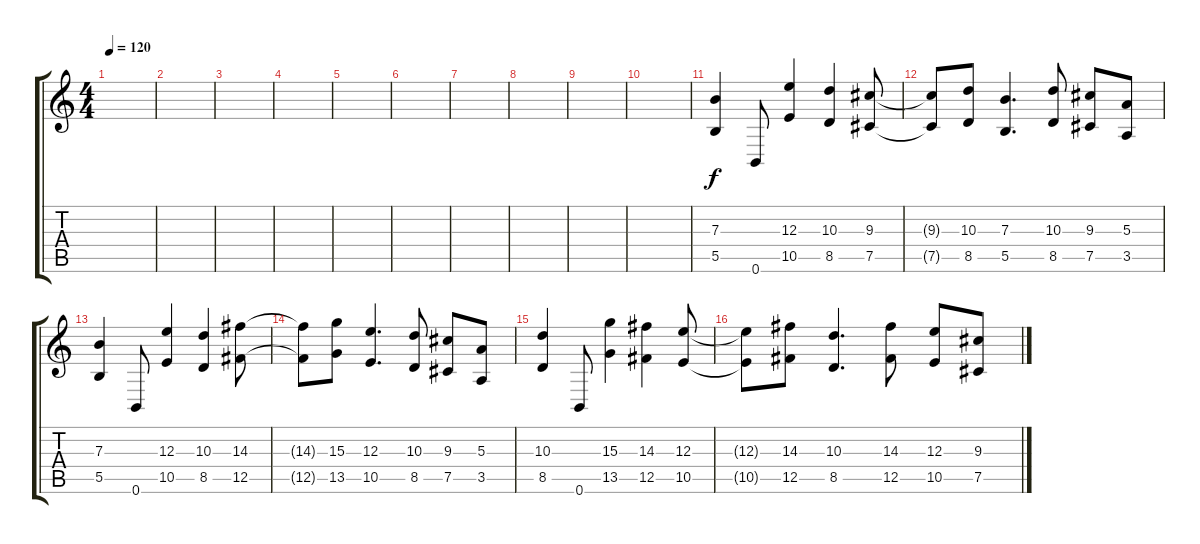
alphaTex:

\track ("  " "  ") {instrument overdrivenguitar}
\staff {score tabs}
\tuning (Db4 Ab3 E3 B2 Gb2 B1) {hide}
\ts (4 4)
\tempo 120
\clef g2
\ks c
|
|
|
|
|
|
|
|
|
|
(7.3 5.5).4 0.6.8 (12.3 10.5).4 (10.3 8.5).4 (9.3 7.5).8 |
(9.3{t} 7.5{t}).8 (10.3 8.5).8 (7.3 5.5).4{d} (10.3 8.5).8 (9.3 7.5).8 (5.3 3.5).8 |
(7.3 5.5).4 0.6.8 (12.3 10.5).4 (10.3 8.5).4 (14.3 12.5).8 |
(14.3{t} 12.5{t}).8 (15.3 13.5).8 (12.3 10.5).4{d} (10.3 8.5).8 (9.3 7.5).8 (5.3 3.5).8 |
(10.3 8.5).4 0.6.8 (15.3 13.5).4 (14.3 12.5).4 (12.3 10.5).8 |
(12.3{t} 10.5{t}).8 (14.3 12.5).8 (10.3 8.5).4{d} (14.3 12.5).8 (12.3 10.5).8 (9.3 7.5).8
